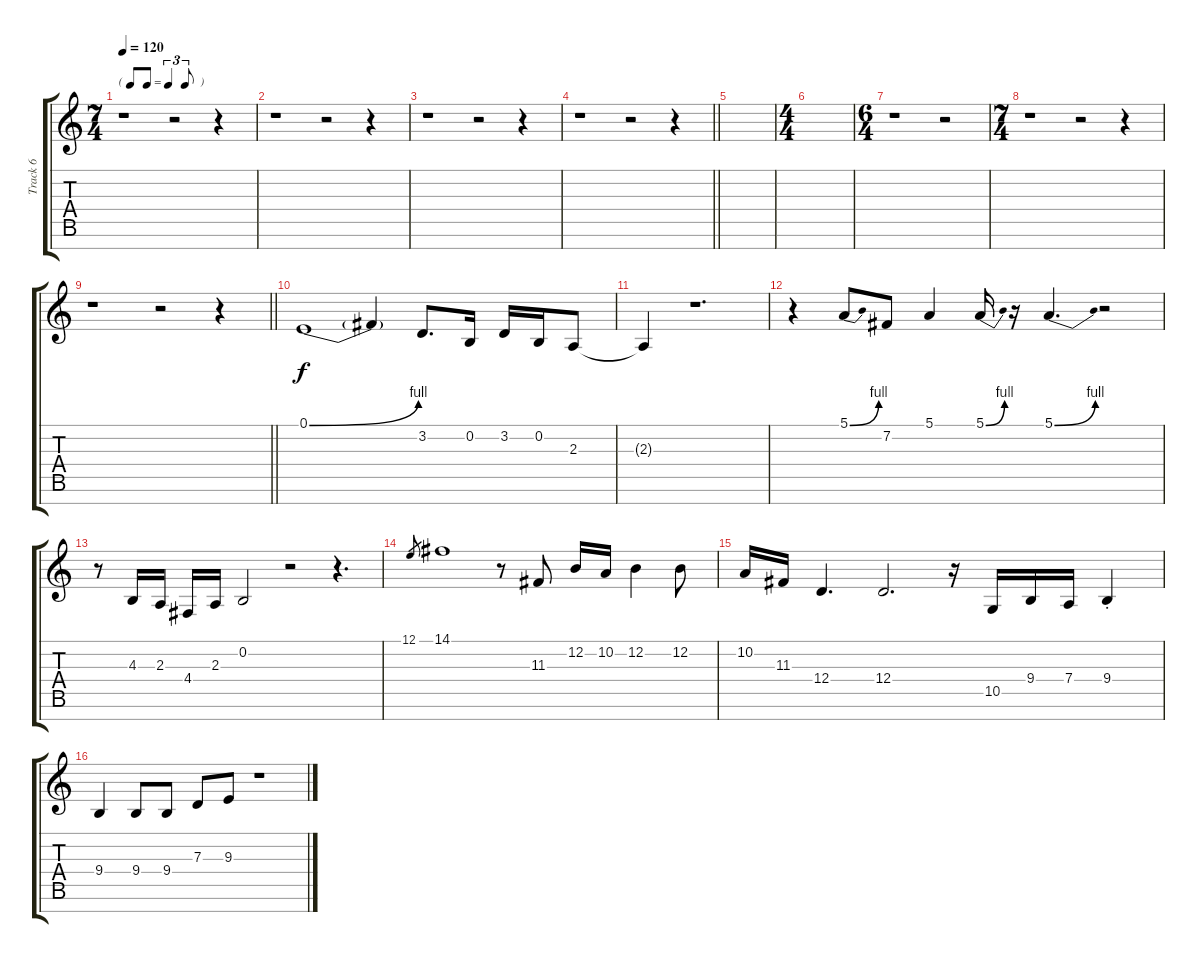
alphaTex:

\track ("Track 6" "Track 6") {instrument sopranosax}
\staff {score tabs}
\tuning (E4 B3 G3 D3 A2 E2 B1) {hide}
\ts (7 4)
\tf triplet8th
\tempo 120
\clef g2
\ks c
r.1{dy f} r.2 r.4 |
r.1 r.2 r.4 |
r.1 r.2 r.4 |
\barLineRight lightlight
r.1 r.2 r.4 |
|
\ts (4 4)
|
\ts (6 4)
r.1 r.2 |
\ts (7 4)
r.1 r.2 r.4 |
\barLineRight lightlight
r.1 r.2 r.4 |
0.1{be (bend 0 0 60 4)}.1 0.1{t}.4 3.2.8{d} 0.2.16 3.2.16 0.2.16 2.3.8 |
2.3{t}.4 r.1{d} |
r.4 5.1{be (bend 0 0 60 4)}.8 7.2.8 5.1.4 5.1{be (bend 0 0 60 4)}.16 r.16 5.1{be (bend 0 0 60 4)}.4{d} r.2 |
r.8 4.3.16 2.3.16 4.4.16 2.3.16 0.2.2 r.2 r.4{d} |
12.1.8{gr} 14.1.1 r.8 11.3.8 12.2.16 10.2.16 12.2.4 12.2.8 |
10.2.16 11.3.16 12.4.4{d} 12.4.2{d} r.16 10.5.16 9.4.16 7.4.16 9.4{st}.4 |
9.4.4 9.4.8 9.4.8 7.3.8 9.3.8 r.1
